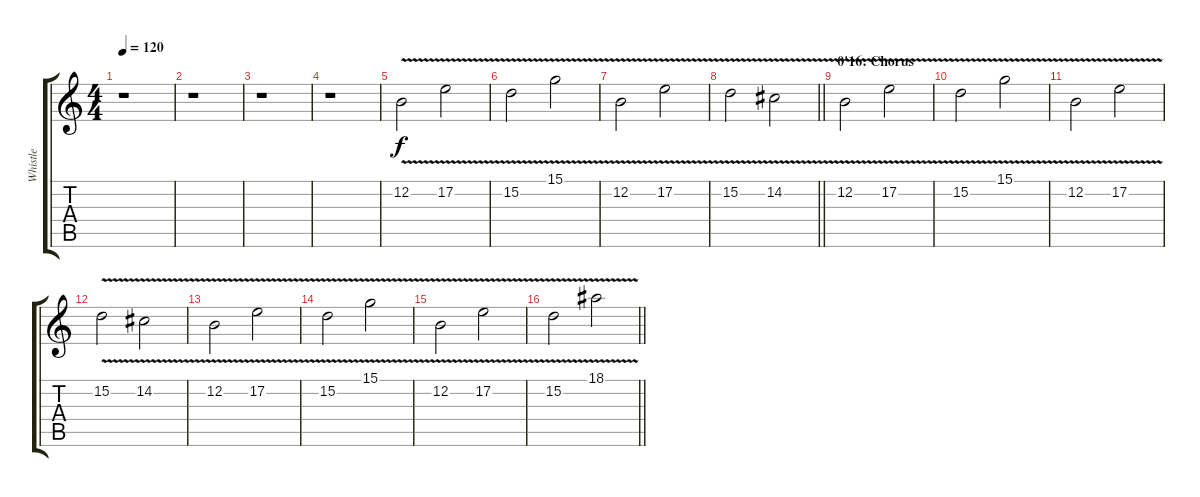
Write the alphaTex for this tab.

\track ("Whistle" "Whistle") {instrument whistle}
\staff {score tabs}
\tuning (E4 B3 G3 D3 A2 E2) {hide}
\ts (4 4)
\tempo 120
\clef g2
\ks c
r.1{dy f instrument whistle} |
r.1 |
r.1 |
r.1 |
12.2{v}.2 17.2{v}.2 |
15.2{v}.2 15.1{v}.2 |
12.2{v}.2 17.2{v}.2 |
\barLineRight lightlight
15.2{v}.2 14.2{v}.2 |
\section ("" "0'16: Chorus")
12.2{v}.2 17.2{v}.2 |
15.2{v}.2 15.1{v}.2 |
12.2{v}.2 17.2{v}.2 |
15.2{v}.2 14.2{v}.2 |
12.2{v}.2 17.2{v}.2 |
15.2{v}.2 15.1{v}.2 |
12.2{v}.2 17.2{v}.2 |
\barLineRight lightlight
15.2{v}.2 18.1{v}.2
